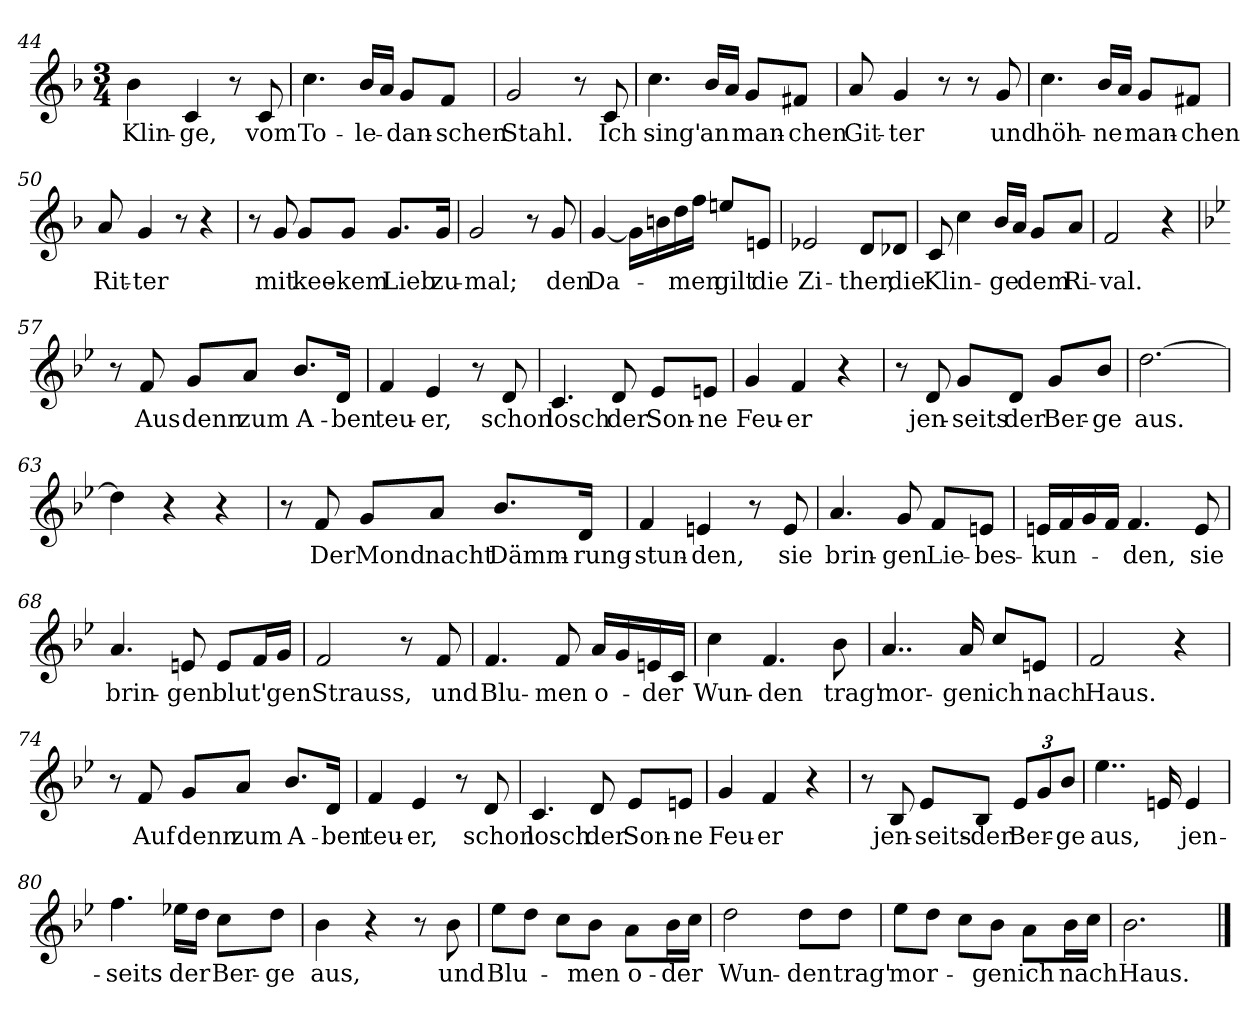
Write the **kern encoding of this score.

**kern	**text
*part1	*part1
*staff1	*staff1
*clefG2	*
*k[b-]	*
*M3/4	*
=44	=44
!	!LO:LY:b
4b-\	Klin-
!	!LO:LY:b
4c/	-ge,
8r	.
!	!LO:LY:b
8c/	vom
=45	=45
!	!LO:LY:b
4.cc\	To-
!	!LO:LY:b
16b-/LL	-le-
16a/JJ	.
!	!LO:LY:b
8g/L	-dan-
!	!LO:LY:b
8f/J	-schen
!!LO:LB:g=z
=46	=46
!	!LO:LY:b
2g/	Stahl.
8r	.
!	!LO:LY:b
8c/	Ich
=47	=47
!	!LO:LY:b
4.cc\	sing'
!	!LO:LY:b
16b-/LL	an
16a/JJ	.
!	!LO:LY:b
8g/L	man-
!	!LO:LY:b
8f#X/J	-chen
=48	=48
!	!LO:LY:b
8a/	Git-
!	!LO:LY:b
4g/	-ter
8r	.
8r	.
!	!LO:LY:b
8g/	und
=49	=49
!	!LO:LY:b
4.cc\	höh-
!	!LO:LY:b
16b-/LL	-ne
16a/JJ	.
!	!LO:LY:b
8g/L	man-
!	!LO:LY:b
8f#X/J	-chen
=50	=50
!	!LO:LY:b
8a/	Rit-
!	!LO:LY:b
4g/	-ter
8r	.
4r	.
=51	=51
8r	.
!	!LO:LY:b
8g/	mit
!	!LO:LY:b
8g/L	kee-
!	!LO:LY:b
8g/J	-kem
!	!LO:LY:b
8.g/L	Lieb
!	!LO:LY:b
16g/Jk	zu-
=52	=52
!	!LO:LY:b
2g/	-mal;
8r	.
!	!LO:LY:b
8g/	den
!!LO:LB:g=z
=53	=53
!	!LO:LY:b
[4g/	Da-
16g\LL]	.
16bn\	.
!	!LO:LY:b
16dd\	-men
16ff\JJ	.
!	!LO:LY:b
8een/L	gilt
!	!LO:LY:b
8en/J	die
=54	=54
!	!LO:LY:b
2e-X/	Zi-
!	!LO:LY:b
8d/L	-ther,
!	!LO:LY:b
8d-X/J	die
=55	=55
!	!LO:LY:b
8c/	Klin-
4cc\	.
!	!LO:LY:b
16b-/LL	-ge
16a/JJ	.
!	!LO:LY:b
8g/L	dem
!	!LO:LY:b
8a/J	Ri-
=56	=56
!	!LO:LY:b
2f/	-val.
4r	.
=57	=57
*k[b-e-]	*
8r	.
!	!LO:LY:b
8f/	Aus
!	!LO:LY:b
8g/L	denn
!	!LO:LY:b
8a/J	zum
!	!LO:LY:b
8.b-/L	A-
!	!LO:LY:b
16d/Jk	-ben
=58	=58
!	!LO:LY:b
4f/	teu-
!	!LO:LY:b
4e-/	-er,
8r	.
!	!LO:LY:b
8d/	schon
=59	=59
!	!LO:LY:b
4.c/	losch
!	!LO:LY:b
8d/	der
!	!LO:LY:b
8e-/L	Son-
!	!LO:LY:b
8en/J	-ne
!!LO:LB:g=z
=60	=60
!	!LO:LY:b
4g/	Feu-
!	!LO:LY:b
4f/	-er
4r	.
=61	=61
8r	.
!	!LO:LY:b
8d/	jen-
!	!LO:LY:b
8g/L	-seits
!	!LO:LY:b
8d/J	der
!	!LO:LY:b
8g/L	Ber-
!	!LO:LY:b
8b-/J	-ge
=62	=62
!	!LO:LY:b
[2.dd\	aus.
=63	=63
4dd\]	.
4r	.
4r	.
=64	=64
8r	.
!	!LO:LY:b
8f/	Der
!	!LO:LY:b
8g/L	Mond
!	!LO:LY:b
8a/J	nacht
!	!LO:LY:b
8.b-/L	Dämm-
!	!LO:LY:b
16d/Jk	-rung-
=65	=65
!	!LO:LY:b
4f/	-stun-
!	!LO:LY:b
4en/	-den,
8r	.
!	!LO:LY:b
8e/	sie
=66	=66
!	!LO:LY:b
4.a/	brin-
!	!LO:LY:b
8g/	-gen
!	!LO:LY:b
8f/L	Lie-
!	!LO:LY:b
8en/J	-bes-
!!LO:PB:g=z
=67	=67
!	!LO:LY:b
16en/LL	-kun-
16f/	.
16g/	.
16f/JJ	.
!	!LO:LY:b
4.f/	-den,
!	!LO:LY:b
8e/	sie
=68	=68
!	!LO:LY:b
4.a/	brin-
!	!LO:LY:b
8en/	-gen
!	!LO:LY:b
8e/L	blut'
16f/L	.
!	!LO:LY:b
16g/JJ	gen
=69	=69
!	!LO:LY:b
2f/	Strauss,
8r	.
!	!LO:LY:b
8f/	und
=70	=70
!	!LO:LY:b
4.f/	Blu-
!	!LO:LY:b
8f/	-men
!	!LO:LY:b
16a/LL	o-
16g/	.
!	!LO:LY:b
16en/	-der
16c/JJ	.
=71	=71
!	!LO:LY:b
4cc\	Wun-
!	!LO:LY:b
4.f/	-den
!	!LO:LY:b
8b-\	trag'
=72	=72
!	!LO:LY:b
4..a/	mor-
!	!LO:LY:b
16a/	-gen
!	!LO:LY:b
8cc/L	ich
!	!LO:LY:b
8en/J	nach
=73	=73
!	!LO:LY:b
2f/	Haus.
4r	.
!!LO:LB:g=z
=74	=74
8r	.
!	!LO:LY:b
8f/	Auf
!	!LO:LY:b
8g/L	denn
!	!LO:LY:b
8a/J	zum
!	!LO:LY:b
8.b-/L	A-
!	!LO:LY:b
16d/Jk	-ben
=75	=75
!	!LO:LY:b
4f/	teu-
!	!LO:LY:b
4e-/	-er,
8r	.
!	!LO:LY:b
8d/	schon
=76	=76
!	!LO:LY:b
4.c/	losch
!	!LO:LY:b
8d/	der
!	!LO:LY:b
8e-/L	Son-
!	!LO:LY:b
8en/J	-ne
=77	=77
!	!LO:LY:b
4g/	Feu-
!	!LO:LY:b
4f/	-er
4r	.
=78	=78
8r	.
!	!LO:LY:b
8B-/	jen-
!	!LO:LY:b
8e-/L	-seits-
!	!LO:LY:b
8B-/J	-der
!	!LO:LY:b
12e-/L	Ber-
12g/	.
!	!LO:LY:b
12b-/J	-ge
=79	=79
!	!LO:LY:b
4..ee-\	aus,
16en/	.
!	!LO:LY:b
4e/	jen-
!!LO:LB:g=z
=80	=80
!	!LO:LY:b
4.ff\	-seits
!	!LO:LY:b
16ee-X\LL	der
16dd\JJ	.
!	!LO:LY:b
8cc\L	Ber-
!	!LO:LY:b
8dd\J	-ge
=81	=81
!	!LO:LY:b
4b-\	aus,
4r	.
8r	.
!	!LO:LY:b
8b-\	und
=82	=82
!	!LO:LY:b
8ee-\L	Blu-
8dd\J	.
8cc\L	.
!	!LO:LY:b
8b-\J	-men
!	!LO:LY:b
8a\L	o-
!	!LO:LY:b
16b-\L	-der
16cc\JJ	.
=83	=83
!	!LO:LY:b
2dd\	Wun-
!	!LO:LY:b
8dd\L	den
!	!LO:LY:b
8dd\J	trag'
=84	=84
!	!LO:LY:b
8ee-\L	mor-
8dd\J	.
8cc\L	.
!	!LO:LY:b
8b-\J	-gen
!	!LO:LY:b
8a\L	ich
!	!LO:LY:b
16b-\L	nach
16cc\JJ	.
=85	=85
!	!LO:LY:b
2.b-\	Haus.
==	==
*-	*-
